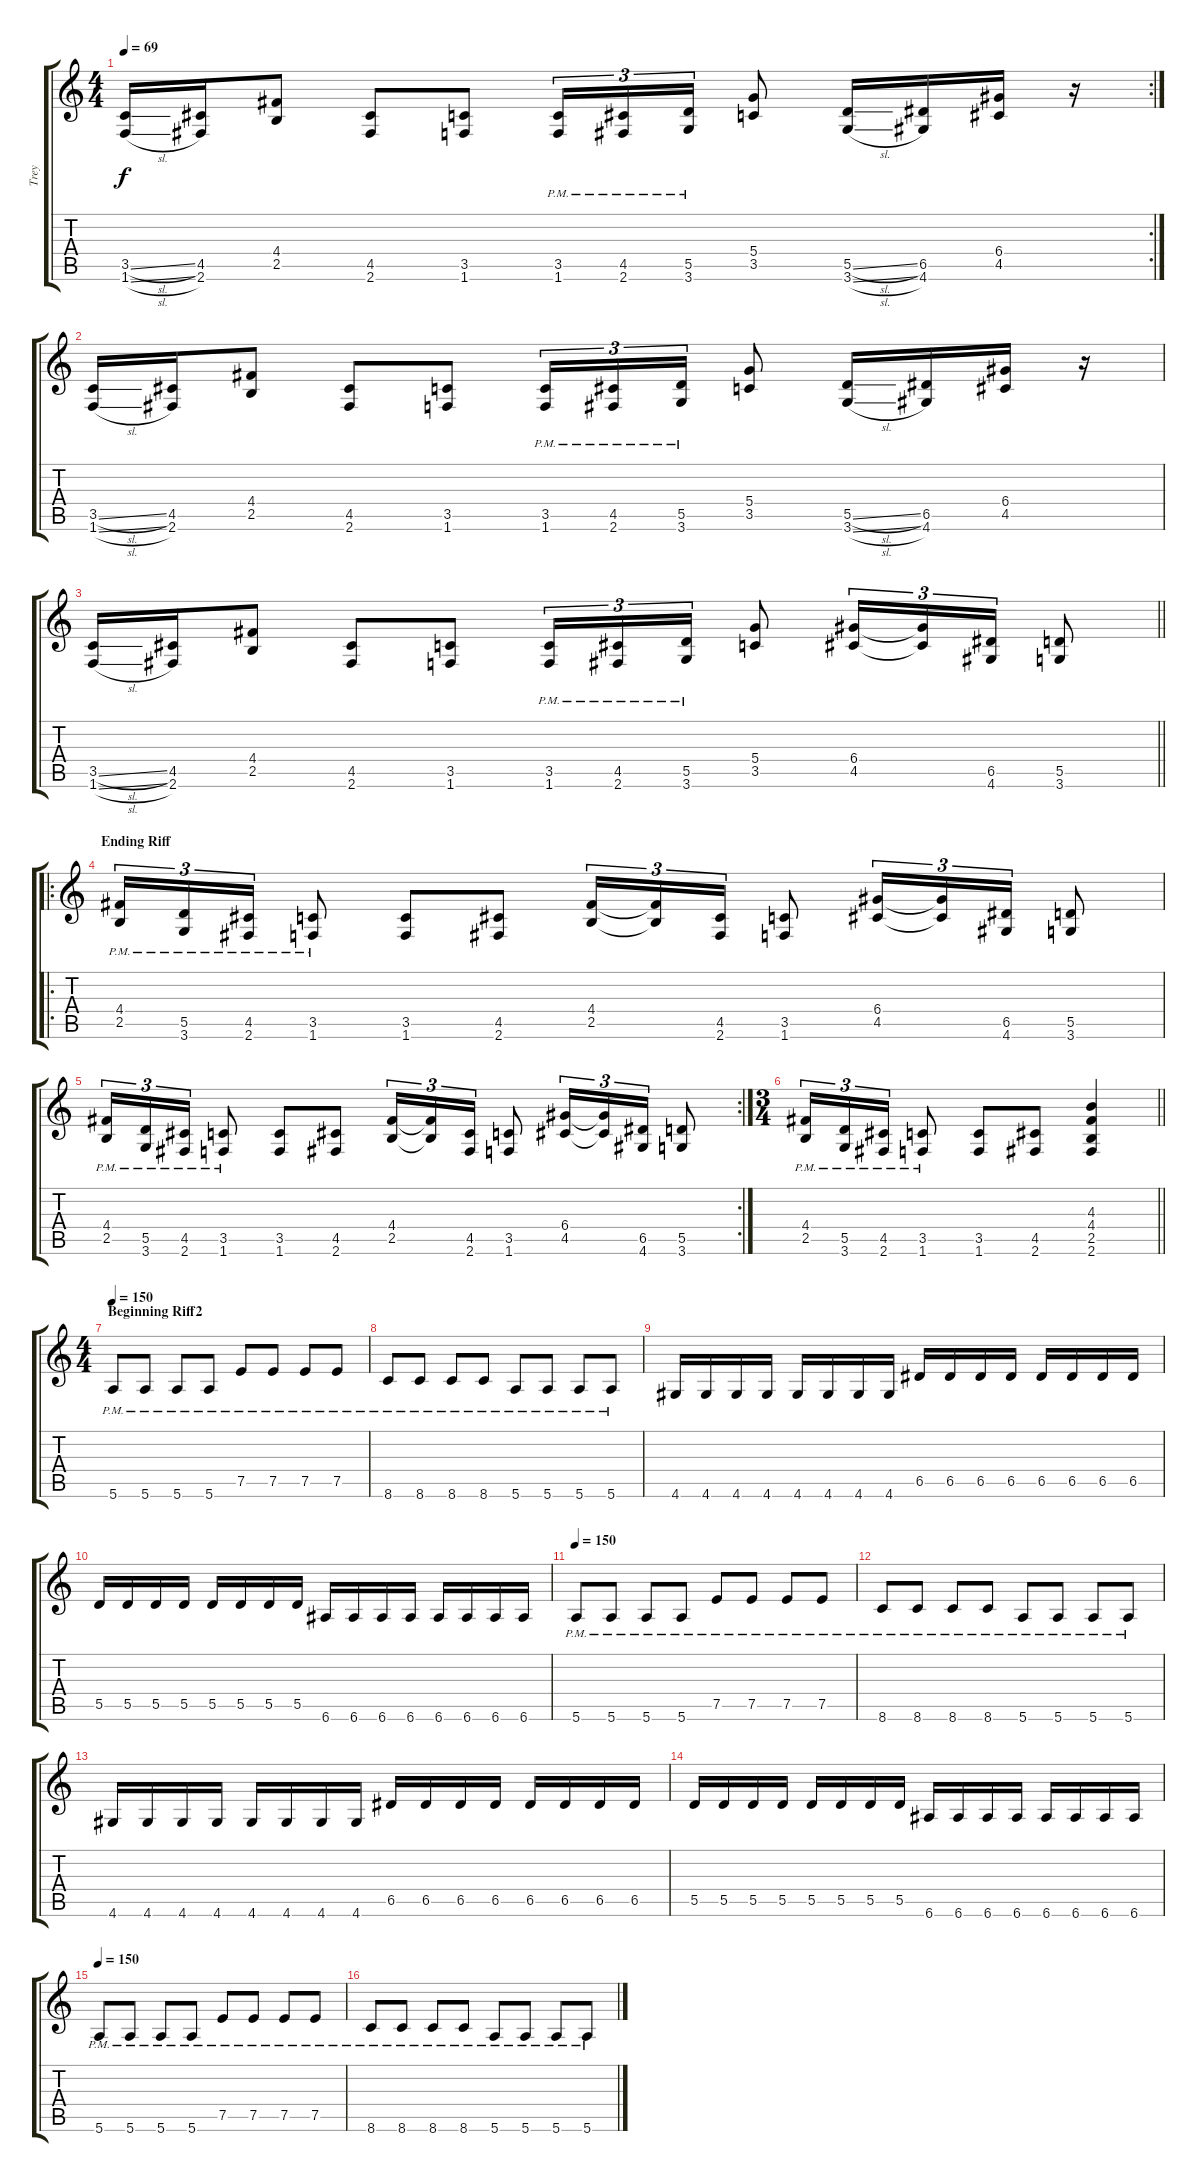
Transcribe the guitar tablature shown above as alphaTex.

\track ("Trey" "Trey") {instrument distortionguitar}
\staff {score tabs}
\tuning (E4 B3 G3 D3 A2 E2) {hide}
\rc 2
\ts (4 4)
\tempo 69
\clef g2
\ks c
(3.5{sl} 1.6{sl}).16{dy f} (4.5 2.6).16 (4.4 2.5).8 (4.5 2.6).8 (3.5 1.6).8 (3.5{pm} 1.6{pm}).16{tu (3 2)} (4.5{pm} 2.6{pm}).16{tu (3 2)} (5.5{pm} 3.6{pm}).16{tu (3 2)} (5.4 3.5).8 (5.5{sl} 3.6{sl}).16 (6.5 4.6).16 (6.4 4.5).16 r.16 |
(3.5{sl} 1.6{sl}).16 (4.5 2.6).16 (4.4 2.5).8 (4.5 2.6).8 (3.5 1.6).8 (3.5{pm} 1.6{pm}).16{tu (3 2)} (4.5{pm} 2.6{pm}).16{tu (3 2)} (5.5{pm} 3.6{pm}).16{tu (3 2)} (5.4 3.5).8 (5.5{sl} 3.6{sl}).16 (6.5 4.6).16 (6.4 4.5).16 r.16 |
\barLineRight lightlight
(3.5{sl} 1.6{sl}).16 (4.5 2.6).16 (4.4 2.5).8 (4.5 2.6).8 (3.5 1.6).8 (3.5{pm} 1.6{pm}).16{tu (3 2)} (4.5{pm} 2.6{pm}).16{tu (3 2)} (5.5{pm} 3.6{pm}).16{tu (3 2)} (5.4 3.5).8 (6.4 4.5).16{tu (3 2)} (6.4{t} 4.5{t}).16{tu (3 2)} (6.5 4.6).16{tu (3 2)} (5.5 3.6).8 |
\ro
\section ("" "Ending Riff")
(4.4{pm} 2.5{pm}).16{tu (3 2)} (5.5{pm} 3.6{pm}).16{tu (3 2)} (4.5{pm} 2.6{pm}).16{tu (3 2)} (3.5{pm} 1.6{pm}).8 (3.5 1.6).8 (4.5 2.6).8 (4.4 2.5).16{tu (3 2)} (4.4{t} 2.5{t}).16{tu (3 2)} (4.5 2.6).16{tu (3 2)} (3.5 1.6).8 (6.4 4.5).16{tu (3 2)} (6.4{t} 4.5{t}).16{tu (3 2)} (6.5 4.6).16{tu (3 2)} (5.5 3.6).8 |
\rc 2
(4.4{pm} 2.5{pm}).16{tu (3 2)} (5.5{pm} 3.6{pm}).16{tu (3 2)} (4.5{pm} 2.6{pm}).16{tu (3 2)} (3.5{pm} 1.6{pm}).8 (3.5 1.6).8 (4.5 2.6).8 (4.4 2.5).16{tu (3 2)} (4.4{t} 2.5{t}).16{tu (3 2)} (4.5 2.6).16{tu (3 2)} (3.5 1.6).8 (6.4 4.5).16{tu (3 2)} (6.4{t} 4.5{t}).16{tu (3 2)} (6.5 4.6).16{tu (3 2)} (5.5 3.6).8 |
\ts (3 4)
\barLineRight lightlight
(4.4{pm} 2.5{pm}).16{tu (3 2)} (5.5{pm} 3.6{pm}).16{tu (3 2)} (4.5{pm} 2.6{pm}).16{tu (3 2)} (3.5{pm} 1.6{pm}).8 (3.5 1.6).8 (4.5 2.6).8 (4.3 4.4 2.5 2.6).4 |
\ts (4 4)
\section ("" "Beginning Riff2")
\tempo 150
5.6{pm}.8 5.6{pm}.8 5.6{pm}.8 5.6{pm}.8 7.5{pm}.8 7.5{pm}.8 7.5{pm}.8 7.5{pm}.8 |
8.6{pm}.8 8.6{pm}.8 8.6{pm}.8 8.6{pm}.8 5.6{pm}.8 5.6{pm}.8 5.6{pm}.8 5.6{pm}.8 |
4.6.16 4.6.16 4.6.16 4.6.16 4.6.16 4.6.16 4.6.16 4.6.16 6.5.16 6.5.16 6.5.16 6.5.16 6.5.16 6.5.16 6.5.16 6.5.16 |
5.5.16 5.5.16 5.5.16 5.5.16 5.5.16 5.5.16 5.5.16 5.5.16 6.6.16 6.6.16 6.6.16 6.6.16 6.6.16 6.6.16 6.6.16 6.6.16 |
\tempo 150
5.6{pm}.8 5.6{pm}.8 5.6{pm}.8 5.6{pm}.8 7.5{pm}.8 7.5{pm}.8 7.5{pm}.8 7.5{pm}.8 |
8.6{pm}.8 8.6{pm}.8 8.6{pm}.8 8.6{pm}.8 5.6{pm}.8 5.6{pm}.8 5.6{pm}.8 5.6{pm}.8 |
4.6.16 4.6.16 4.6.16 4.6.16 4.6.16 4.6.16 4.6.16 4.6.16 6.5.16 6.5.16 6.5.16 6.5.16 6.5.16 6.5.16 6.5.16 6.5.16 |
5.5.16 5.5.16 5.5.16 5.5.16 5.5.16 5.5.16 5.5.16 5.5.16 6.6.16 6.6.16 6.6.16 6.6.16 6.6.16 6.6.16 6.6.16 6.6.16 |
\tempo 150
5.6{pm}.8 5.6{pm}.8 5.6{pm}.8 5.6{pm}.8 7.5{pm}.8 7.5{pm}.8 7.5{pm}.8 7.5{pm}.8 |
8.6{pm}.8 8.6{pm}.8 8.6{pm}.8 8.6{pm}.8 5.6{pm}.8 5.6{pm}.8 5.6{pm}.8 5.6{pm}.8
